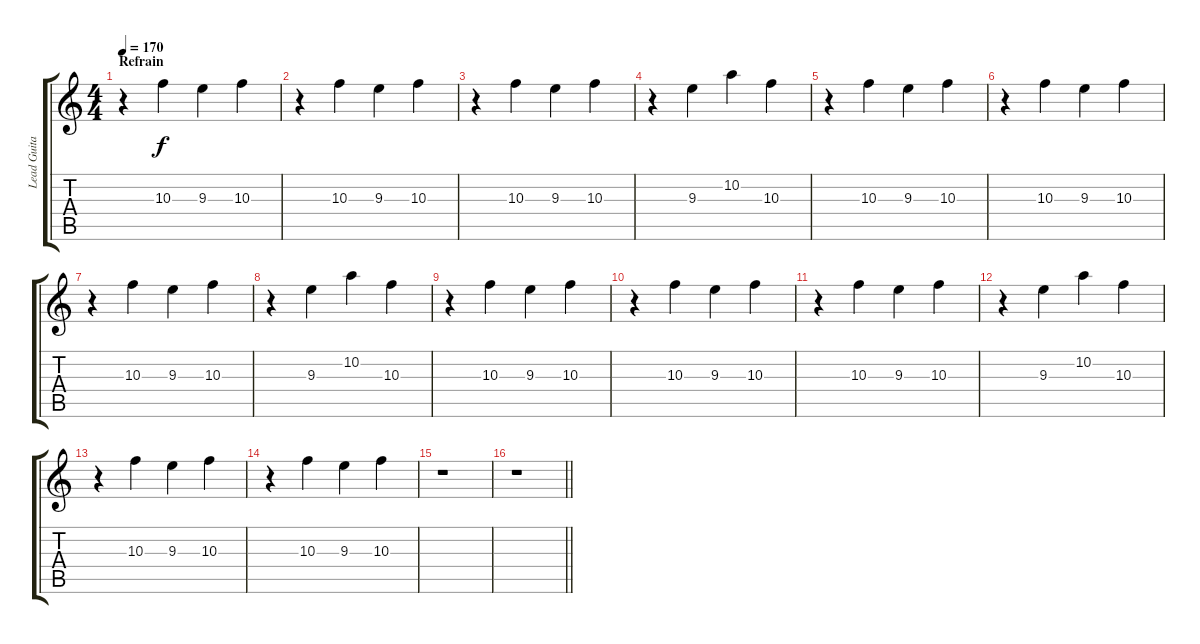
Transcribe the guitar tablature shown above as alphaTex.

\track ("Lead Guitar" "Lead Guita") {instrument distortionguitar}
\staff {score tabs}
\tuning (E4 B3 G3 D3 A2 E2) {hide}
\ts (4 4)
\section ("" "Refrain")
\tempo 170
\clef g2
\ks c
r.4{dy f instrument electricguitarjazz} 10.3.4 9.3.4 10.3.4 |
r.4 10.3.4 9.3.4 10.3.4 |
r.4 10.3.4 9.3.4 10.3.4 |
r.4 9.3.4 10.2.4 10.3.4 |
r.4 10.3.4 9.3.4 10.3.4 |
r.4 10.3.4 9.3.4 10.3.4 |
r.4 10.3.4 9.3.4 10.3.4 |
r.4 9.3.4 10.2.4 10.3.4 |
r.4 10.3.4 9.3.4 10.3.4 |
r.4 10.3.4 9.3.4 10.3.4 |
r.4 10.3.4 9.3.4 10.3.4 |
r.4 9.3.4 10.2.4 10.3.4 |
r.4 10.3.4 9.3.4 10.3.4 |
r.4 10.3.4 9.3.4 10.3.4 |
r.1 |
\barLineRight lightlight
r.1
